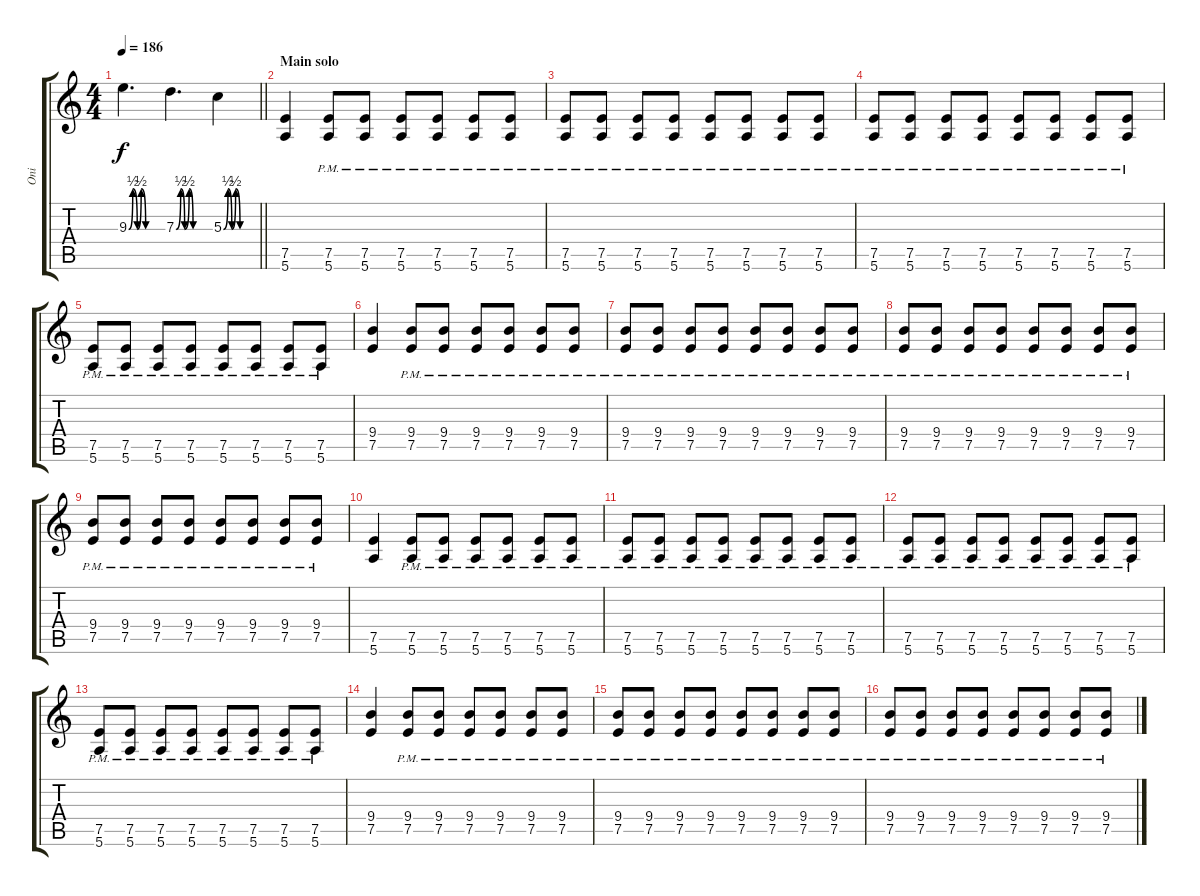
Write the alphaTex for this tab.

\track ("Oni" "Oni") {instrument distortionguitar}
\staff {score tabs}
\tuning (E4 B3 G3 D3 A2 E2) {hide}
\ts (4 4)
\tempo 186
\clef g2
\barLineRight lightlight
\ks c
9.3{be (custom 0 0 7 2 15 0 22 2 30 0 60 0)}.4{d dy f} 7.3{be (custom 0 0 8 2 15 0 23 2 30 0 60 0)}.4{d} 5.3{be (custom 0 0 8 2 15 0 22 2 30 0 60 0)}.4 |
\section ("" "Main solo")
(7.5 5.6).4 (7.5{pm} 5.6{pm}).8 (7.5{pm} 5.6{pm}).8 (7.5{pm} 5.6{pm}).8 (7.5{pm} 5.6{pm}).8 (7.5{pm} 5.6{pm}).8 (7.5{pm} 5.6{pm}).8 |
(7.5{pm} 5.6{pm}).8 (7.5{pm} 5.6{pm}).8 (7.5{pm} 5.6{pm}).8 (7.5{pm} 5.6{pm}).8 (7.5{pm} 5.6{pm}).8 (7.5{pm} 5.6{pm}).8 (7.5{pm} 5.6{pm}).8 (7.5{pm} 5.6{pm}).8 |
(7.5{pm} 5.6{pm}).8 (7.5{pm} 5.6{pm}).8 (7.5{pm} 5.6{pm}).8 (7.5{pm} 5.6{pm}).8 (7.5{pm} 5.6{pm}).8 (7.5{pm} 5.6{pm}).8 (7.5{pm} 5.6{pm}).8 (7.5{pm} 5.6{pm}).8 |
(7.5{pm} 5.6{pm}).8 (7.5{pm} 5.6{pm}).8 (7.5{pm} 5.6{pm}).8 (7.5{pm} 5.6{pm}).8 (7.5{pm} 5.6{pm}).8 (7.5{pm} 5.6{pm}).8 (7.5{pm} 5.6{pm}).8 (7.5{pm} 5.6{pm}).8 |
(9.4 7.5).4 (9.4{pm} 7.5{pm}).8 (9.4{pm} 7.5{pm}).8 (9.4{pm} 7.5{pm}).8 (9.4{pm} 7.5{pm}).8 (9.4{pm} 7.5{pm}).8 (9.4{pm} 7.5{pm}).8 |
(9.4{pm} 7.5{pm}).8 (9.4{pm} 7.5{pm}).8 (9.4{pm} 7.5{pm}).8 (9.4{pm} 7.5{pm}).8 (9.4{pm} 7.5{pm}).8 (9.4{pm} 7.5{pm}).8 (9.4{pm} 7.5{pm}).8 (9.4{pm} 7.5{pm}).8 |
(9.4{pm} 7.5{pm}).8 (9.4{pm} 7.5{pm}).8 (9.4{pm} 7.5{pm}).8 (9.4{pm} 7.5{pm}).8 (9.4{pm} 7.5{pm}).8 (9.4{pm} 7.5{pm}).8 (9.4{pm} 7.5{pm}).8 (9.4{pm} 7.5{pm}).8 |
(9.4{pm} 7.5{pm}).8 (9.4{pm} 7.5{pm}).8 (9.4{pm} 7.5{pm}).8 (9.4{pm} 7.5{pm}).8 (9.4{pm} 7.5{pm}).8 (9.4{pm} 7.5{pm}).8 (9.4{pm} 7.5{pm}).8 (9.4{pm} 7.5{pm}).8 |
(7.5 5.6).4 (7.5{pm} 5.6{pm}).8 (7.5{pm} 5.6{pm}).8 (7.5{pm} 5.6{pm}).8 (7.5{pm} 5.6{pm}).8 (7.5{pm} 5.6{pm}).8 (7.5{pm} 5.6{pm}).8 |
(7.5{pm} 5.6{pm}).8 (7.5{pm} 5.6{pm}).8 (7.5{pm} 5.6{pm}).8 (7.5{pm} 5.6{pm}).8 (7.5{pm} 5.6{pm}).8 (7.5{pm} 5.6{pm}).8 (7.5{pm} 5.6{pm}).8 (7.5{pm} 5.6{pm}).8 |
(7.5{pm} 5.6{pm}).8 (7.5{pm} 5.6{pm}).8 (7.5{pm} 5.6{pm}).8 (7.5{pm} 5.6{pm}).8 (7.5{pm} 5.6{pm}).8 (7.5{pm} 5.6{pm}).8 (7.5{pm} 5.6{pm}).8 (7.5{pm} 5.6{pm}).8 |
(7.5{pm} 5.6{pm}).8 (7.5{pm} 5.6{pm}).8 (7.5{pm} 5.6{pm}).8 (7.5{pm} 5.6{pm}).8 (7.5{pm} 5.6{pm}).8 (7.5{pm} 5.6{pm}).8 (7.5{pm} 5.6{pm}).8 (7.5{pm} 5.6{pm}).8 |
(9.4 7.5).4 (9.4{pm} 7.5{pm}).8 (9.4{pm} 7.5{pm}).8 (9.4{pm} 7.5{pm}).8 (9.4{pm} 7.5{pm}).8 (9.4{pm} 7.5{pm}).8 (9.4{pm} 7.5{pm}).8 |
(9.4{pm} 7.5{pm}).8 (9.4{pm} 7.5{pm}).8 (9.4{pm} 7.5{pm}).8 (9.4{pm} 7.5{pm}).8 (9.4{pm} 7.5{pm}).8 (9.4{pm} 7.5{pm}).8 (9.4{pm} 7.5{pm}).8 (9.4{pm} 7.5{pm}).8 |
(9.4{pm} 7.5{pm}).8 (9.4{pm} 7.5{pm}).8 (9.4{pm} 7.5{pm}).8 (9.4{pm} 7.5{pm}).8 (9.4{pm} 7.5{pm}).8 (9.4{pm} 7.5{pm}).8 (9.4{pm} 7.5{pm}).8 (9.4{pm} 7.5{pm}).8
